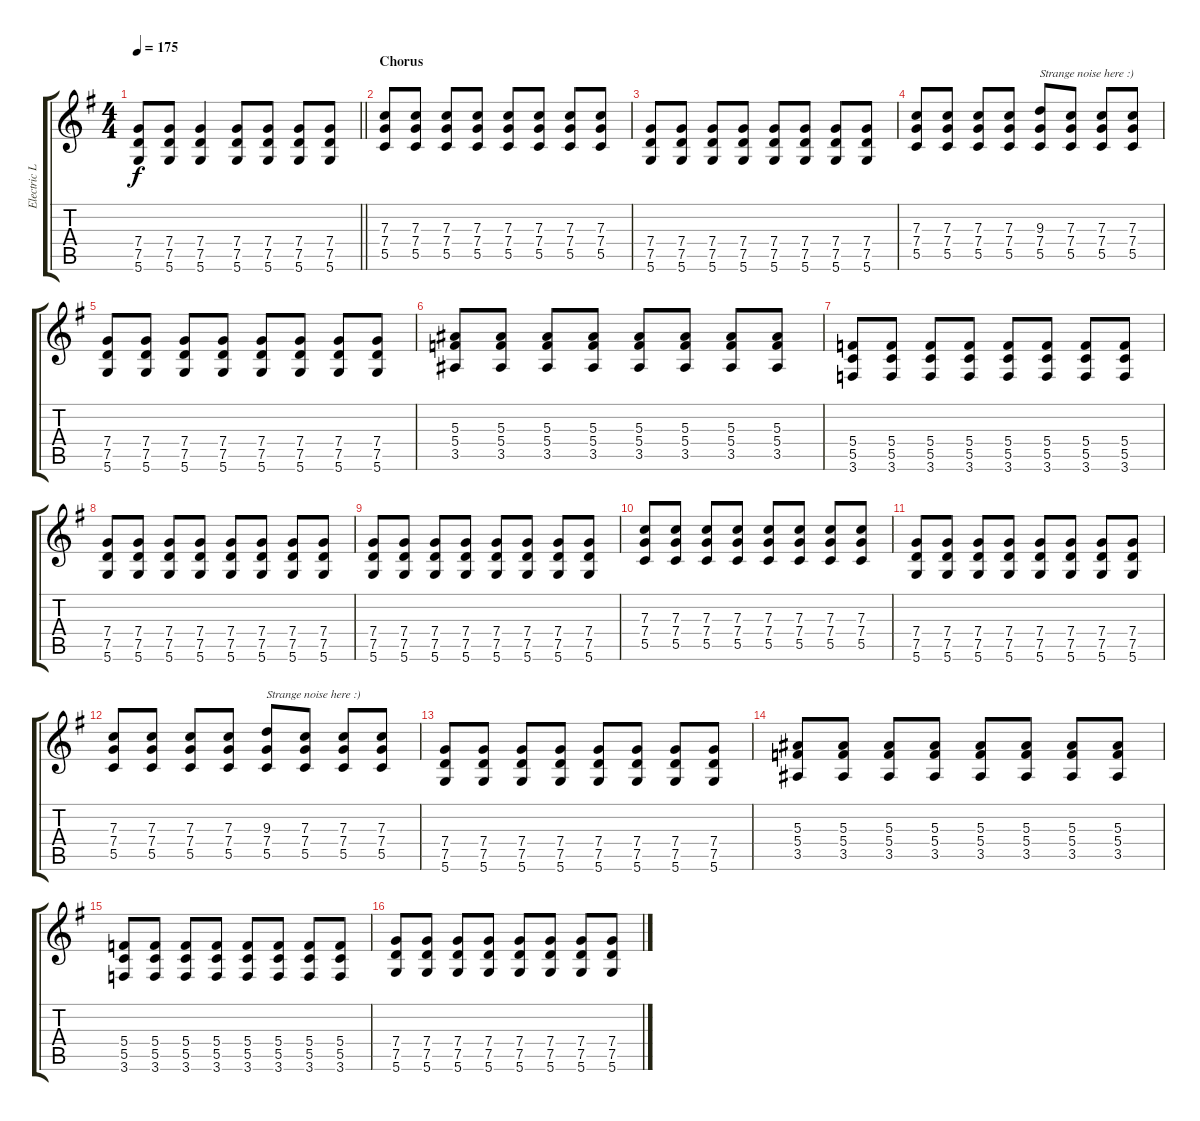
\track ("Electric Lead" "Electric L") {instrument distortionguitar}
\staff {score tabs}
\tuning (D4 A3 F3 C3 G2 D2) {hide}
\ts (4 4)
\tempo 175
\clef g2
\barLineRight lightlight
\ks g
(7.4{t} 7.5{t} 5.6{t}).8{dy f} (7.4 7.5 5.6).8 (7.4 7.5 5.6).4 (7.4 7.5 5.6).8 (7.4 7.5 5.6).8 (7.4 7.5 5.6).8 (7.4 7.5 5.6).8 |
\section ("" "Chorus")
(7.3 7.4 5.5).8 (7.3 7.4 5.5).8 (7.3 7.4 5.5).8 (7.3 7.4 5.5).8 (7.3 7.4 5.5).8 (7.3 7.4 5.5).8 (7.3 7.4 5.5).8 (7.3 7.4 5.5).8 |
(7.4 7.5 5.6).8 (7.4 7.5 5.6).8 (7.4 7.5 5.6).8 (7.4 7.5 5.6).8 (7.4 7.5 5.6).8 (7.4 7.5 5.6).8 (7.4 7.5 5.6).8 (7.4 7.5 5.6).8 |
(7.3 7.4 5.5).8 (7.3 7.4 5.5).8 (7.3 7.4 5.5).8 (7.3 7.4 5.5).8 (9.3 7.4 5.5).8{txt "Strange noise here :)"} (7.3 7.4 5.5).8 (7.3 7.4 5.5).8 (7.3 7.4 5.5).8 |
(7.4 7.5 5.6).8 (7.4 7.5 5.6).8 (7.4 7.5 5.6).8 (7.4 7.5 5.6).8 (7.4 7.5 5.6).8 (7.4 7.5 5.6).8 (7.4 7.5 5.6).8 (7.4 7.5 5.6).8 |
(5.3 5.4 3.5).8 (5.3 5.4 3.5).8 (5.3 5.4 3.5).8 (5.3 5.4 3.5).8 (5.3 5.4 3.5).8 (5.3 5.4 3.5).8 (5.3 5.4 3.5).8 (5.3 5.4 3.5).8 |
(5.4 5.5 3.6).8 (5.4 5.5 3.6).8 (5.4 5.5 3.6).8 (5.4 5.5 3.6).8 (5.4 5.5 3.6).8 (5.4 5.5 3.6).8 (5.4 5.5 3.6).8 (5.4 5.5 3.6).8 |
(7.4 7.5 5.6).8 (7.4 7.5 5.6).8 (7.4 7.5 5.6).8 (7.4 7.5 5.6).8 (7.4 7.5 5.6).8 (7.4 7.5 5.6).8 (7.4 7.5 5.6).8 (7.4 7.5 5.6).8 |
(7.4 7.5 5.6).8 (7.4 7.5 5.6).8 (7.4 7.5 5.6).8 (7.4 7.5 5.6).8 (7.4 7.5 5.6).8 (7.4 7.5 5.6).8 (7.4 7.5 5.6).8 (7.4 7.5 5.6).8 |
(7.3 7.4 5.5).8 (7.3 7.4 5.5).8 (7.3 7.4 5.5).8 (7.3 7.4 5.5).8 (7.3 7.4 5.5).8 (7.3 7.4 5.5).8 (7.3 7.4 5.5).8 (7.3 7.4 5.5).8 |
(7.4 7.5 5.6).8 (7.4 7.5 5.6).8 (7.4 7.5 5.6).8 (7.4 7.5 5.6).8 (7.4 7.5 5.6).8 (7.4 7.5 5.6).8 (7.4 7.5 5.6).8 (7.4 7.5 5.6).8 |
(7.3 7.4 5.5).8 (7.3 7.4 5.5).8 (7.3 7.4 5.5).8 (7.3 7.4 5.5).8 (9.3 7.4 5.5).8{txt "Strange noise here :)"} (7.3 7.4 5.5).8 (7.3 7.4 5.5).8 (7.3 7.4 5.5).8 |
(7.4 7.5 5.6).8 (7.4 7.5 5.6).8 (7.4 7.5 5.6).8 (7.4 7.5 5.6).8 (7.4 7.5 5.6).8 (7.4 7.5 5.6).8 (7.4 7.5 5.6).8 (7.4 7.5 5.6).8 |
(5.3 5.4 3.5).8 (5.3 5.4 3.5).8 (5.3 5.4 3.5).8 (5.3 5.4 3.5).8 (5.3 5.4 3.5).8 (5.3 5.4 3.5).8 (5.3 5.4 3.5).8 (5.3 5.4 3.5).8 |
(5.4 5.5 3.6).8 (5.4 5.5 3.6).8 (5.4 5.5 3.6).8 (5.4 5.5 3.6).8 (5.4 5.5 3.6).8 (5.4 5.5 3.6).8 (5.4 5.5 3.6).8 (5.4 5.5 3.6).8 |
(7.4 7.5 5.6).8 (7.4 7.5 5.6).8 (7.4 7.5 5.6).8 (7.4 7.5 5.6).8 (7.4 7.5 5.6).8 (7.4 7.5 5.6).8 (7.4 7.5 5.6).8 (7.4 7.5 5.6).8
